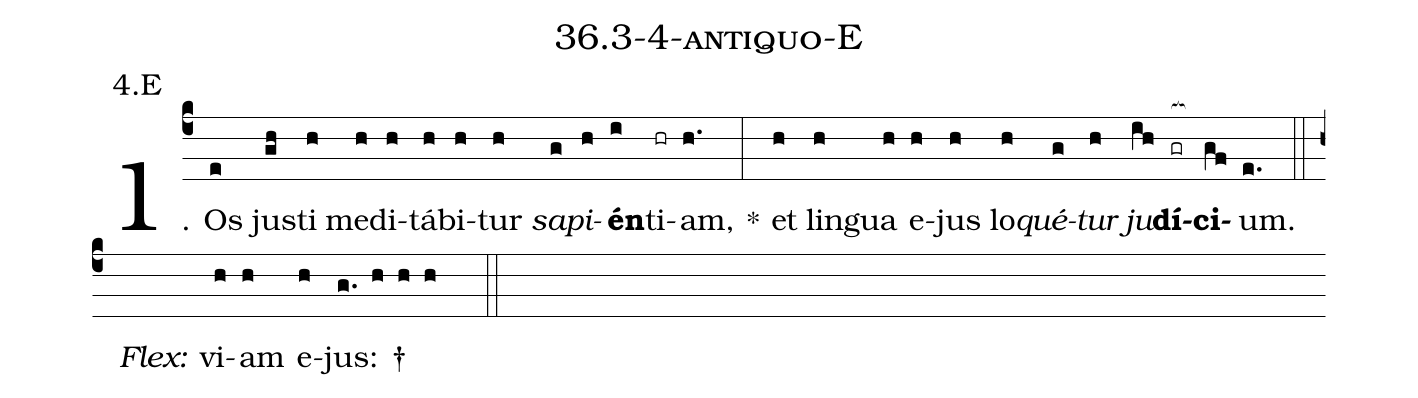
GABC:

name: 36.3-4-antiquo-E;
annotation: 4.E;
%%
(c4)1. Os(e) jus(gh)ti(h) me(h)di(h)tá(h)bi(h)tur(h) <i>sa</i>(g)<i>pi</i>(h)<b>én</b>(i)ti(hr)am,(h.) *(:) et(h) lin(h)gua(h) e(h)jus(h) lo(h)<i>qué</i>(g)<i>tur</i>(h) <i>ju</i>(ih)<b>dí</b>(gr[ocb:1{])<b>ci</b>(gf[ocb:0}])um.(e.) (::)
<i>Flex:</i>()  vi(h)am(h) e(h)jus: †(g. h h h  ::)

%E(h) u(g) o(h) u(ih) a(gf) e.(e.) (::)
